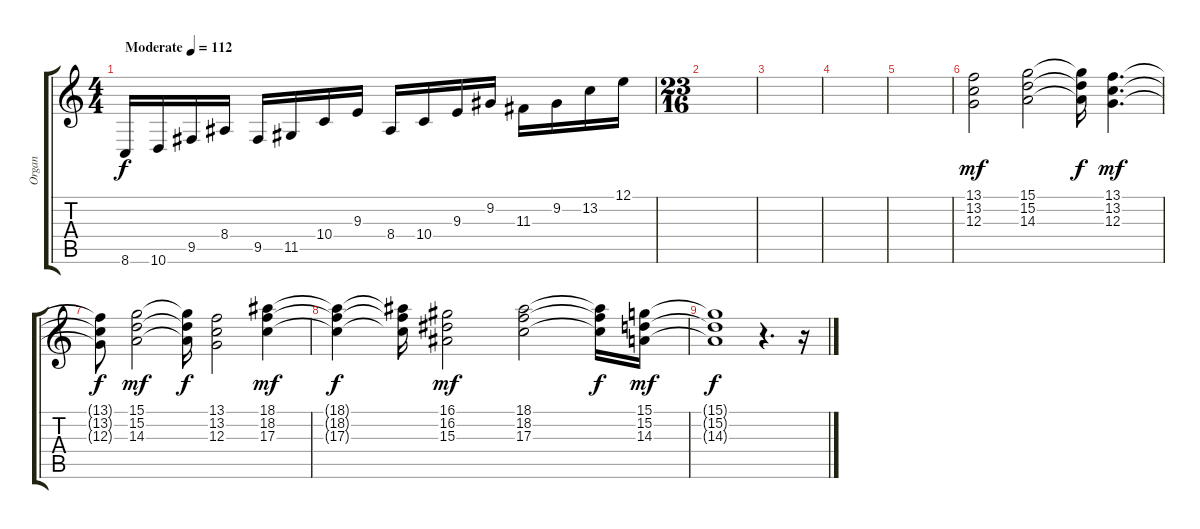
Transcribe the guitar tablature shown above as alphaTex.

\track ("Organ" "Organ") {instrument churchorgan}
\staff {score tabs}
\tuning (E4 B3 G3 D3 A2 E2) {hide}
\ts (4 4)
\tempo (112 "Moderate")
\clef g2
\ks c
8.6.16{dy f instrument churchorgan} 10.6.16 9.5.16 8.4.16 9.5.16 11.5.16 10.4.16 9.3.16 8.4.16 10.4.16 9.3.16 9.2.16 11.3.16 9.2.16 13.2.16 12.1.16 |
\ts (23 16)
|
|
|
|
(13.1 13.2 12.3).2{dy mf} (15.1 15.2 14.3).2 (15.1{t} 15.2{t} 14.3{t}).16{dy f} (13.1 13.2 12.3).4{d dy mf} |
(13.1{t} 13.2{t} 12.3{t}).8{dy f} (15.1 15.2 14.3).2{dy mf} (15.1{t} 15.2{t} 14.3{t}).16{dy f} (13.1 13.2 12.3).2 (18.1 18.2 17.3).4{dy mf} |
(18.1{t} 18.2{t} 17.3{t}).4{dy f} (18.1{t} 18.2{t} 17.3{t}).16 (16.1 16.2 15.3).2{dy mf} (18.1 18.2 17.3).2 (18.1{t} 18.2{t} 17.3{t}).16{dy f} (15.1 15.2 14.3).16{dy mf} |
(15.1{t} 15.2{t} 14.3{t}).1{dy f} r.4{d} r.16
